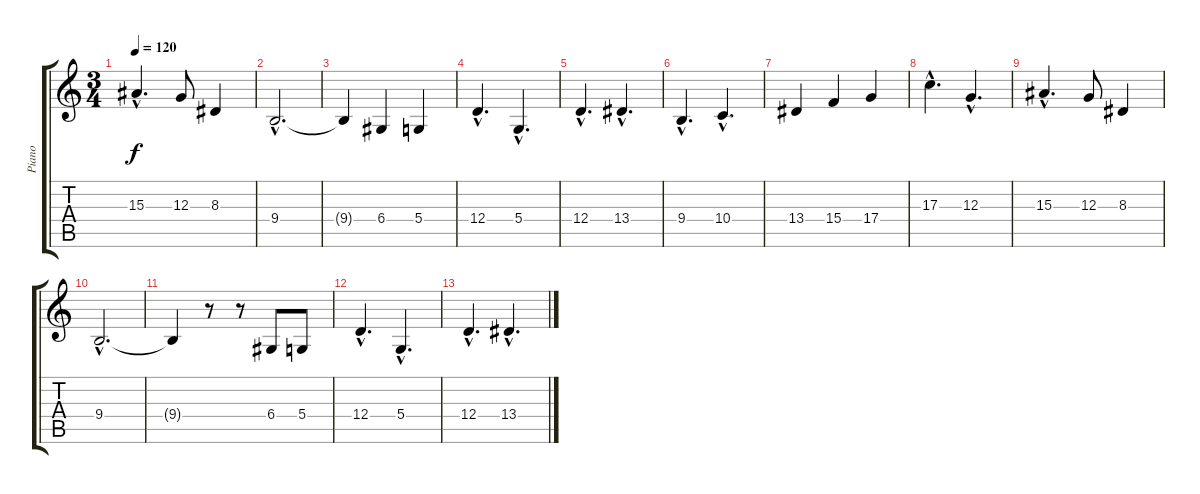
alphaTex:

\track ("Piano" "Piano") {instrument acousticgrandpiano}
\staff {score tabs}
\tuning (E4 B3 G3 D3 A2 E2) {hide}
\ts (3 4)
\tempo 120
\clef g2
\ks c
15.3{hac}.4{d dy f} 12.3.8 8.3.4 |
9.4{hac}.2{d} |
9.4{t}.4 6.4.4 5.4.4 |
12.4{hac}.4{d} 5.4{hac}.4{d} |
12.4{hac}.4{d} 13.4{hac}.4{d} |
9.4{hac}.4{d} 10.4{hac}.4{d} |
13.4.4 15.4.4 17.4.4 |
17.3{hac}.4{d} 12.3{hac}.4{d} |
15.3{hac}.4{d} 12.3.8 8.3.4 |
9.4{hac}.2{d} |
9.4{t}.4 r.8 r.8 6.4.8 5.4.8 |
12.4{hac}.4{d} 5.4{hac}.4{d} |
12.4{hac}.4{d} 13.4{hac}.4{d}
